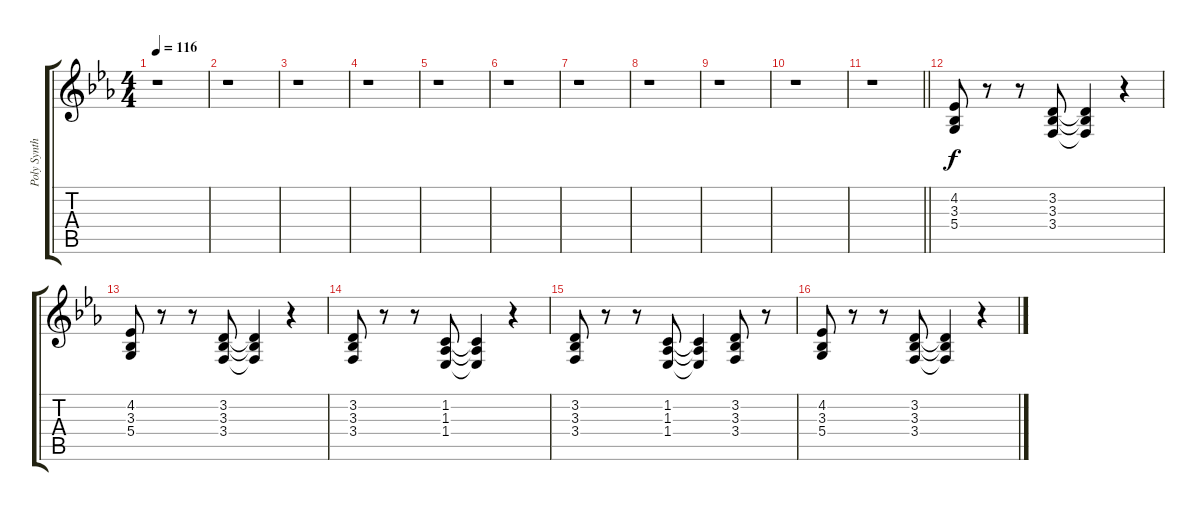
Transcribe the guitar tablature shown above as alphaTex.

\track ("Poly Synth" "Poly Synth") {instrument pad3polysynth}
\staff {score tabs}
\tuning (E4 B3 G3 D3 A2 E2) {hide}
\ts (4 4)
\tempo 116
\clef g2
\ks eb
r.1{dy f} |
r.1 |
r.1 |
r.1 |
r.1 |
r.1 |
r.1 |
r.1 |
r.1 |
r.1 |
\barLineRight lightlight
r.1 |
(4.2 3.3 5.4).8 r.8 r.8 (3.2 3.3 3.4).8 (3.2{t} 3.3{t} 3.4{t}).4 r.4 |
(4.2 3.3 5.4).8 r.8 r.8 (3.2 3.3 3.4).8 (3.2{t} 3.3{t} 3.4{t}).4 r.4 |
(3.2 3.3 3.4).8 r.8 r.8 (1.2 1.3 1.4).8 (1.2{t} 1.3{t} 1.4{t}).4 r.4 |
(3.2 3.3 3.4).8 r.8 r.8 (1.2 1.3 1.4).8 (1.2{t} 1.3{t} 1.4{t}).4 (3.2 3.3 3.4).8 r.8 |
(4.2 3.3 5.4).8 r.8 r.8 (3.2 3.3 3.4).8 (3.2{t} 3.3{t} 3.4{t}).4 r.4
